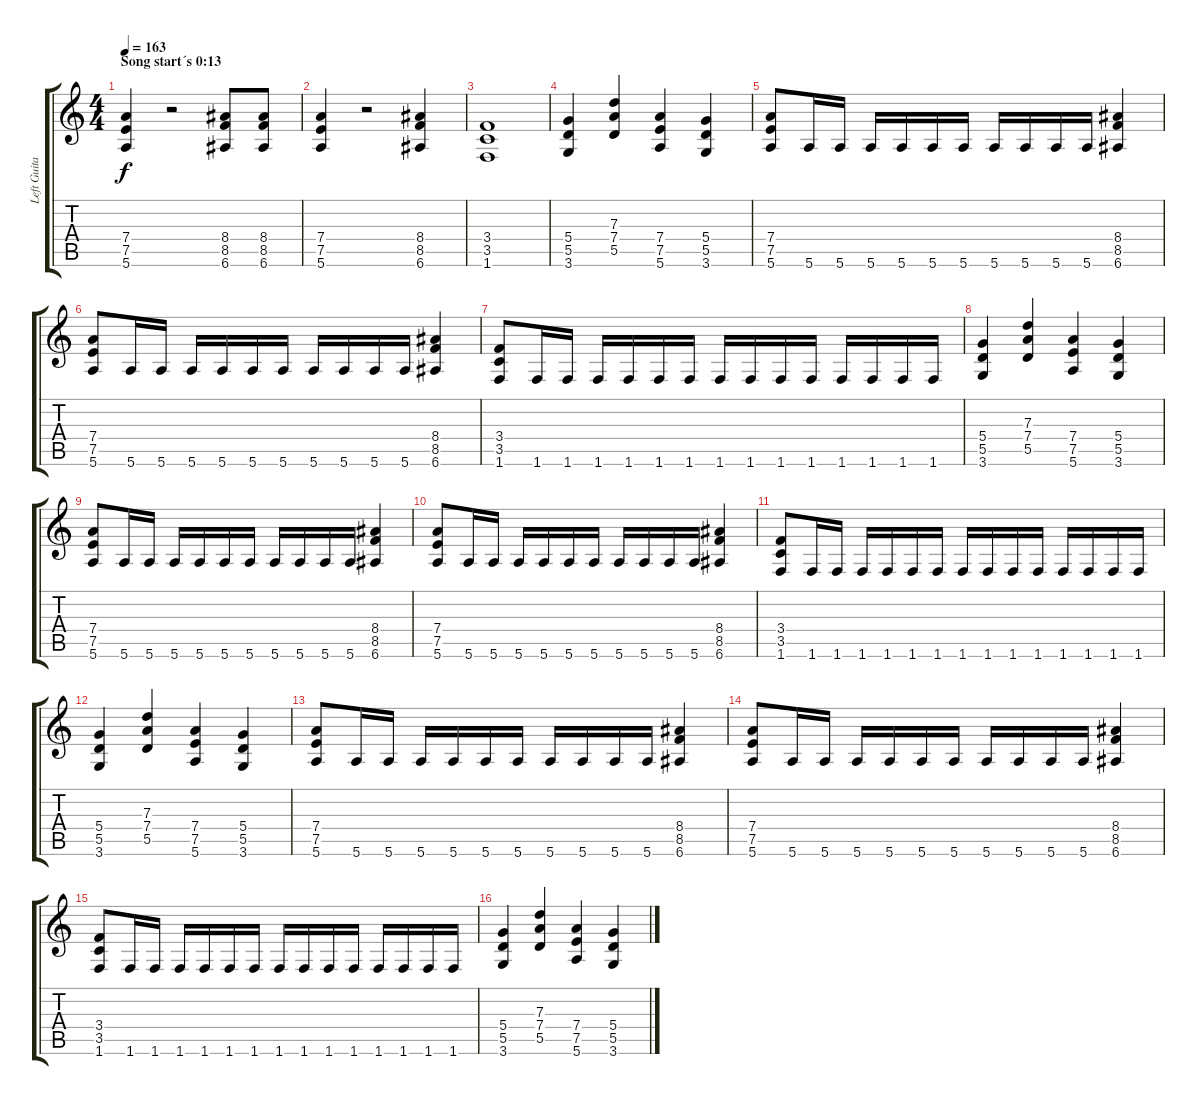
\track ("Left Guitar" "Left Guita") {instrument distortionguitar}
\staff {score tabs}
\tuning (E4 B3 G3 D3 A2 E2) {hide}
\ts (4 4)
\section ("" "Song start´s 0:13 ")
\tempo 163
\clef g2
\ks c
(7.4 7.5 5.6).4{dy f instrument distortionguitar} r.2 (8.4 8.5 6.6).8 (8.4 8.5 6.6).8 |
(7.4 7.5 5.6).4 r.2 (8.4 8.5 6.6).4 |
(3.4 3.5 1.6).1 |
(5.4 5.5 3.6).4 (7.3 7.4 5.5).4 (7.4 7.5 5.6).4 (5.4 5.5 3.6).4 |
(7.4 7.5 5.6).8 5.6.16 5.6.16 5.6.16 5.6.16 5.6.16 5.6.16 5.6.16 5.6.16 5.6.16 5.6.16 (8.4 8.5 6.6).4 |
(7.4 7.5 5.6).8 5.6.16 5.6.16 5.6.16 5.6.16 5.6.16 5.6.16 5.6.16 5.6.16 5.6.16 5.6.16 (8.4 8.5 6.6).4 |
(3.4 3.5 1.6).8 1.6.16 1.6.16 1.6.16 1.6.16 1.6.16 1.6.16 1.6.16 1.6.16 1.6.16 1.6.16 1.6.16 1.6.16 1.6.16 1.6.16 |
(5.4 5.5 3.6).4 (7.3 7.4 5.5).4 (7.4 7.5 5.6).4 (5.4 5.5 3.6).4 |
(7.4 7.5 5.6).8 5.6.16 5.6.16 5.6.16 5.6.16 5.6.16 5.6.16 5.6.16 5.6.16 5.6.16 5.6.16 (8.4 8.5 6.6).4 |
(7.4 7.5 5.6).8 5.6.16 5.6.16 5.6.16 5.6.16 5.6.16 5.6.16 5.6.16 5.6.16 5.6.16 5.6.16 (8.4 8.5 6.6).4 |
(3.4 3.5 1.6).8 1.6.16 1.6.16 1.6.16 1.6.16 1.6.16 1.6.16 1.6.16 1.6.16 1.6.16 1.6.16 1.6.16 1.6.16 1.6.16 1.6.16 |
(5.4 5.5 3.6).4 (7.3 7.4 5.5).4 (7.4 7.5 5.6).4 (5.4 5.5 3.6).4 |
(7.4 7.5 5.6).8 5.6.16 5.6.16 5.6.16 5.6.16 5.6.16 5.6.16 5.6.16 5.6.16 5.6.16 5.6.16 (8.4 8.5 6.6).4 |
(7.4 7.5 5.6).8 5.6.16 5.6.16 5.6.16 5.6.16 5.6.16 5.6.16 5.6.16 5.6.16 5.6.16 5.6.16 (8.4 8.5 6.6).4 |
(3.4 3.5 1.6).8 1.6.16 1.6.16 1.6.16 1.6.16 1.6.16 1.6.16 1.6.16 1.6.16 1.6.16 1.6.16 1.6.16 1.6.16 1.6.16 1.6.16 |
(5.4 5.5 3.6).4 (7.3 7.4 5.5).4 (7.4 7.5 5.6).4 (5.4 5.5 3.6).4
